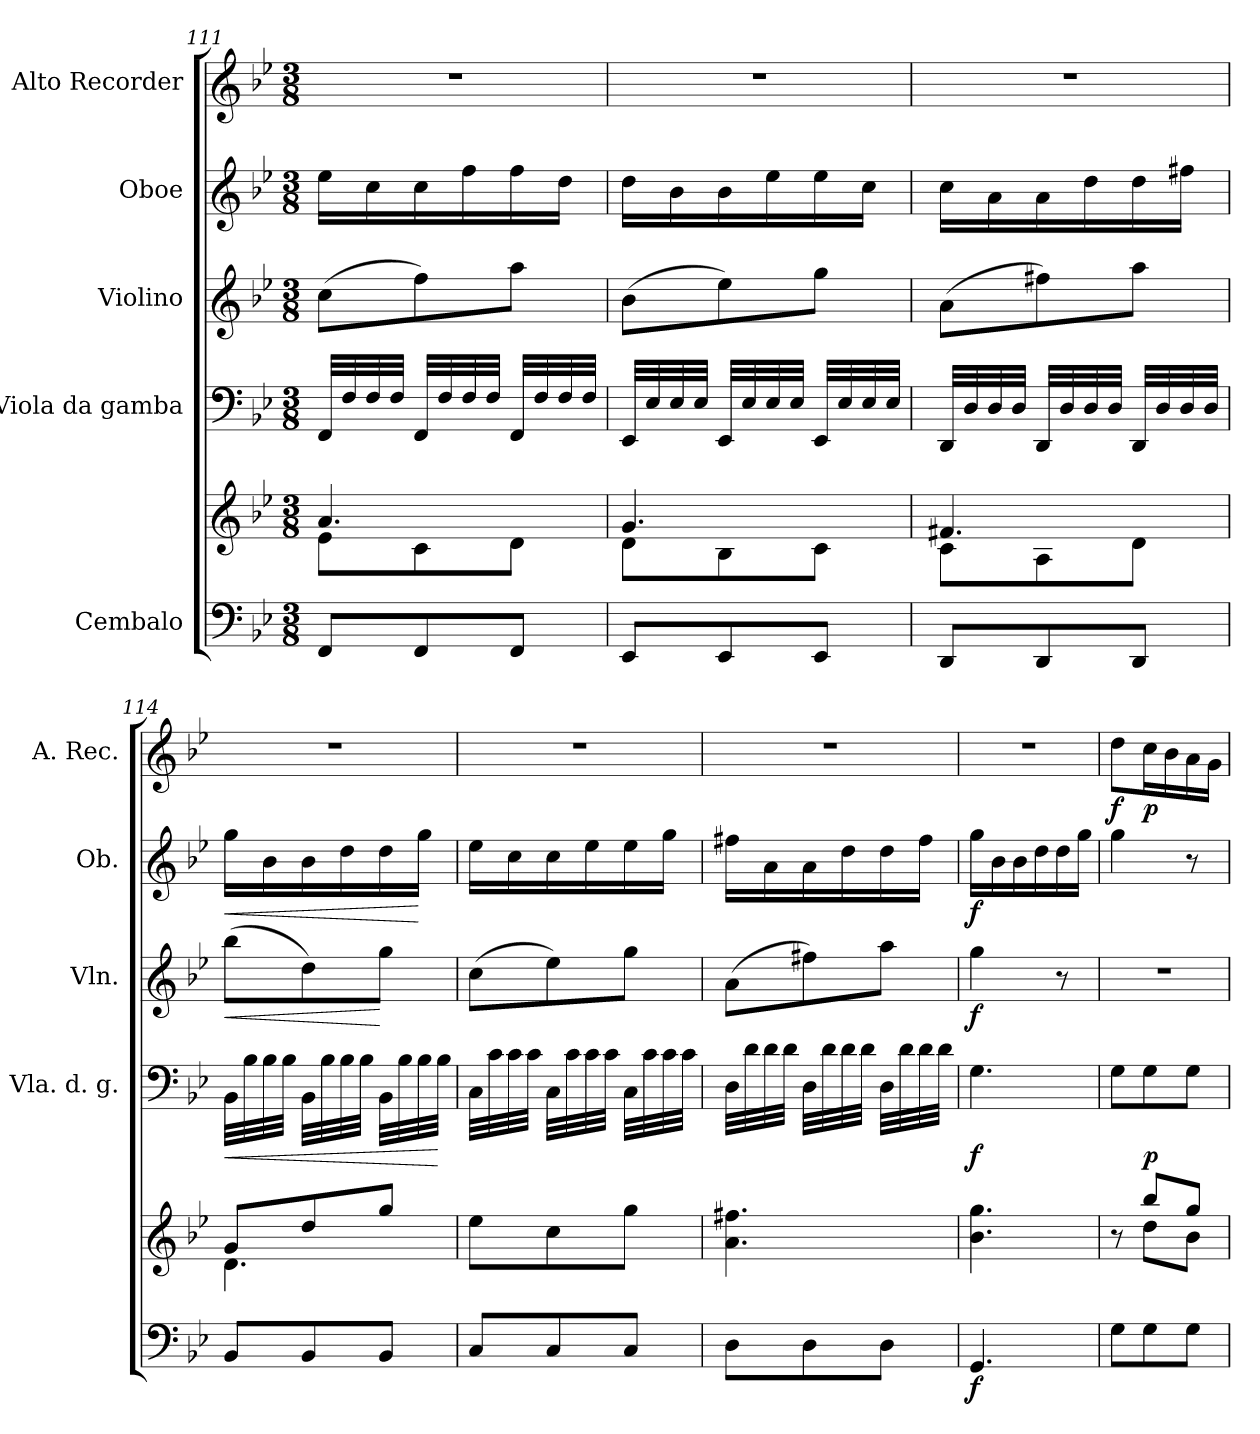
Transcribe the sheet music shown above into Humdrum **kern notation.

**kern	**kern	**dynam	**kern	**dynam	**kern	**dynam	**kern	**dynam	**kern	**dynam
*part5	*part5	*part5	*part4	*part4	*part3	*part3	*part2	*part2	*part1	*part1
*staff6	*staff5	*staff5/6	*staff4	*staff4	*staff3	*staff3	*staff2	*staff2	*staff1	*staff1
*I"Cembalo	*	*	*I"Viola da gamba	*	*I"Violino	*	*I"Oboe	*	*I"Alto Recorder	*
*	*	*	*I'Vla. d. g.	*	*I'Vln.	*	*I'Ob.	*	*I'A. Rec.	*
*clefF4	*clefG2	*	*clefF4	*	*clefG2	*	*clefG2	*	*clefG2	*
*k[b-e-]	*k[b-e-]	*	*k[b-e-]	*	*k[b-e-]	*	*k[b-e-]	*	*k[b-e-]	*
*M3/8	*M3/8	*	*M3/8	*	*M3/8	*	*M3/8	*	*M3/8	*
=111	=111	=111	=111	=111	=111	=111	=111	=111	=111	=111
*	*^	*	*	*	*	*	*	*	*	*
8FF/L	4.a/	8e-\L	.	32FF/LLL	.	(8cc\L	.	16ee-\LL	.	4.r	.
.	.	.	.	32F/	.	.	.	.	.	.	.
.	.	.	.	32F/	.	.	.	16cc\	.	.	.
.	.	.	.	32F/JJJ	.	.	.	.	.	.	.
8FF/	.	8c\	.	32FF/LLL	.	8ff\)	.	16cc\	.	.	.
.	.	.	.	32F/	.	.	.	.	.	.	.
.	.	.	.	32F/	.	.	.	16ff\	.	.	.
.	.	.	.	32F/JJJ	.	.	.	.	.	.	.
8FF/J	.	8d\J	.	32FF/LLL	.	8aa\J	.	16ff\	.	.	.
.	.	.	.	32F/	.	.	.	.	.	.	.
.	.	.	.	32F/	.	.	.	16dd\JJ	.	.	.
.	.	.	.	32F/JJJ	.	.	.	.	.	.	.
!!LO:LB:g=z
=112	=112	=112	=112	=112	=112	=112	=112	=112	=112	=112	=112
8EE-/L	4.g/	8d\L	.	32EE-/LLL	.	(8b-\L	.	16dd\LL	.	4.r	.
.	.	.	.	32E-/	.	.	.	.	.	.	.
.	.	.	.	32E-/	.	.	.	16b-\	.	.	.
.	.	.	.	32E-/JJJ	.	.	.	.	.	.	.
8EE-/	.	8B-\	.	32EE-/LLL	.	8ee-\)	.	16b-\	.	.	.
.	.	.	.	32E-/	.	.	.	.	.	.	.
.	.	.	.	32E-/	.	.	.	16ee-\	.	.	.
.	.	.	.	32E-/JJJ	.	.	.	.	.	.	.
8EE-/J	.	8c\J	.	32EE-/LLL	.	8gg\J	.	16ee-\	.	.	.
.	.	.	.	32E-/	.	.	.	.	.	.	.
.	.	.	.	32E-/	.	.	.	16cc\JJ	.	.	.
.	.	.	.	32E-/JJJ	.	.	.	.	.	.	.
=113	=113	=113	=113	=113	=113	=113	=113	=113	=113	=113	=113
8DD/L	4.f#X/	8c\L	.	32DD/LLL	.	(8a\L	.	16cc\LL	.	4.r	.
.	.	.	.	32D/	.	.	.	.	.	.	.
.	.	.	.	32D/	.	.	.	16a\	.	.	.
.	.	.	.	32D/JJJ	.	.	.	.	.	.	.
8DD/	.	8A\	.	32DD/LLL	.	8ff#X\)	.	16a\	.	.	.
.	.	.	.	32D/	.	.	.	.	.	.	.
.	.	.	.	32D/	.	.	.	16dd\	.	.	.
.	.	.	.	32D/JJJ	.	.	.	.	.	.	.
8DD/J	.	8d\J	.	32DD/LLL	.	8aa\J	.	16dd\	.	.	.
.	.	.	.	32D/	.	.	.	.	.	.	.
.	.	.	.	32D/	.	.	.	16ff#X\JJ	.	.	.
.	.	.	.	32D/JJJ	.	.	.	.	.	.	.
=114	=114	=114	=114	=114	=114	=114	=114	=114	=114	=114	=114
!	!	!	!	!	!LO:HP:b	!	!LO:HP:b	!	!LO:HP:b	!	!
8BB-/L	8g/L	4.d\	.	32BB-\LLL	<	(8bb-\L	<	16gg\LL	<	4.r	.
.	.	.	.	32B-\	.	.	.	.	.	.	.
.	.	.	.	32B-\	.	.	.	16b-\	.	.	.
.	.	.	.	32B-\JJJ	.	.	.	.	.	.	.
8BB-/	8dd/	.	.	32BB-\LLL	.	8dd\)	.	16b-\	.	.	.
.	.	.	.	32B-\	.	.	.	.	.	.	.
.	.	.	.	32B-\	.	.	.	16dd\	.	.	.
.	.	.	.	32B-\JJJ	.	.	.	.	.	.	.
8BB-/J	8gg/J	.	.	32BB-\LLL	.	8gg\J	[	16dd\	.	.	.
.	.	.	.	32B-\	.	.	.	.	.	.	.
.	.	.	.	32B-\	.	.	.	16gg\JJ	[	.	.
.	.	.	.	32B-\JJJ	[	.	.	.	.	.	.
*	*v	*v	*	*	*	*	*	*	*	*	*
=115	=115	=115	=115	=115	=115	=115	=115	=115	=115	=115
8C/L	8ee-\L	.	32C\LLL	.	(8cc\L	.	16ee-\LL	.	4.r	.
.	.	.	32c\	.	.	.	.	.	.	.
.	.	.	32c\	.	.	.	16cc\	.	.	.
.	.	.	32c\JJJ	.	.	.	.	.	.	.
8C/	8cc\	.	32C\LLL	.	8ee-\)	.	16cc\	.	.	.
.	.	.	32c\	.	.	.	.	.	.	.
.	.	.	32c\	.	.	.	16ee-\	.	.	.
.	.	.	32c\JJJ	.	.	.	.	.	.	.
8C/J	8gg\J	.	32C\LLL	.	8gg\J	.	16ee-\	.	.	.
.	.	.	32c\	.	.	.	.	.	.	.
.	.	.	32c\	.	.	.	16gg\JJ	.	.	.
.	.	.	32c\JJJ	.	.	.	.	.	.	.
=116	=116	=116	=116	=116	=116	=116	=116	=116	=116	=116
8D\L	4.a\ 4.ff#X\	.	32D\LLL	.	(8a\L	.	16ff#X\LL	.	4.r	.
.	.	.	32d\	.	.	.	.	.	.	.
.	.	.	32d\	.	.	.	16a\	.	.	.
.	.	.	32d\JJJ	.	.	.	.	.	.	.
8D\	.	.	32D\LLL	.	8ff#X\)	.	16a\	.	.	.
.	.	.	32d\	.	.	.	.	.	.	.
.	.	.	32d\	.	.	.	16dd\	.	.	.
.	.	.	32d\JJJ	.	.	.	.	.	.	.
8D\J	.	.	32D\LLL	.	8aa\J	.	16dd\	.	.	.
.	.	.	32d\	.	.	.	.	.	.	.
.	.	.	32d\	.	.	.	16ff#\JJ	.	.	.
.	.	.	32d\JJJ	.	.	.	.	.	.	.
=117	=117	=117	=117	=117	=117	=117	=117	=117	=117	=117
!	!	!LO:DY:b=2	!	!LO:DY:b	!	!LO:DY:b	!	!LO:DY:b	!	!
4.GG/	4.b-\ 4.gg\	f	4.G\	f	4gg\	f	16gg\LL	f	4.r	.
.	.	.	.	.	.	.	16b-\	.	.	.
.	.	.	.	.	.	.	16b-\	.	.	.
.	.	.	.	.	.	.	16dd\	.	.	.
.	.	.	.	.	8r	.	16dd\	.	.	.
.	.	.	.	.	.	.	16gg\JJ	.	.	.
=118	=118	=118	=118	=118	=118	=118	=118	=118	=118	=118
*	*^	*	*	*	*	*	*	*	*	*
!	!	!	!	!	!	!	!	!	!	!	!LO:DY:b
8G\L	8r	8ryy	.	8G\L	.	4.r	.	4gg\	.	8dd\L	f
!	!	!	!	!	!LO:DY:b	!	!	!	!	!	!LO:DY:b
8G\	8bb-/L	8dd\L	.	8G\	p	.	.	.	.	16cc\L	p
.	.	.	.	.	.	.	.	.	.	16b-\	.
8G\J	8gg/J	8b-\J	.	8G\J	.	.	.	8r	.	16a\	.
.	.	.	.	.	.	.	.	.	.	16g\JJ	.
*	*v	*v	*	*	*	*	*	*	*	*	*
=	=	=	=	=	=	=	=	=	=	=
*-	*-	*-	*-	*-	*-	*-	*-	*-	*-	*-
